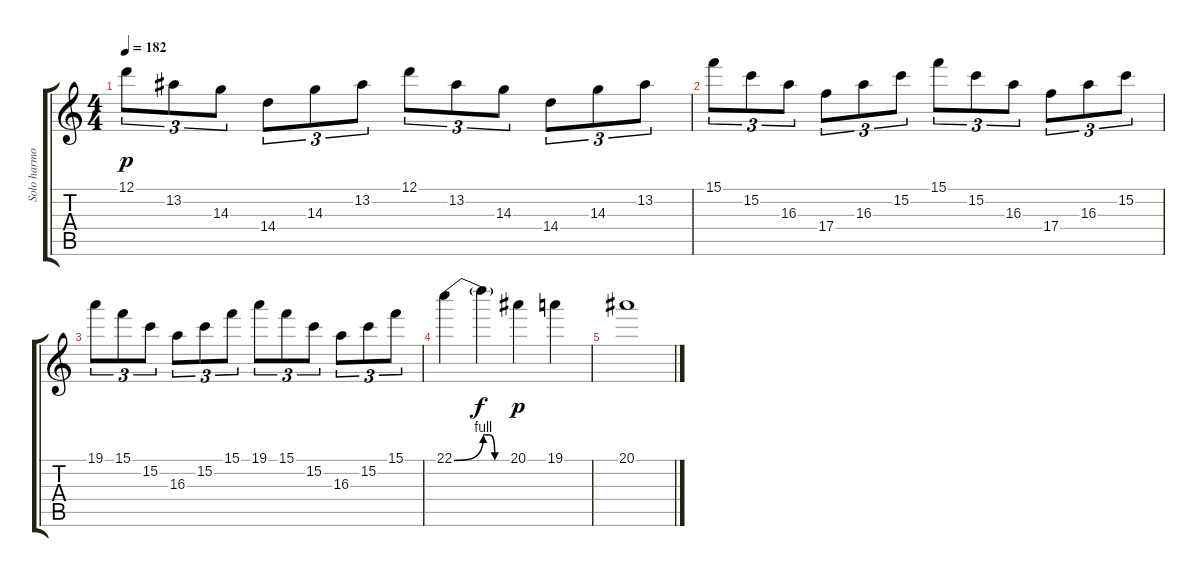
\track ("Solo harmony/Fills" "Solo harmo") {instrument distortionguitar}
\staff {score tabs}
\tuning (D4 A3 F3 C3 G2 C2) {hide}
\ts (4 4)
\tempo 182
\clef g2
\ks c
12.1.8{tu (3 2) dy p} 13.2.8{tu (3 2)} 14.3.8{tu (3 2)} 14.4.8{tu (3 2)} 14.3.8{tu (3 2)} 13.2.8{tu (3 2)} 12.1.8{tu (3 2)} 13.2.8{tu (3 2)} 14.3.8{tu (3 2)} 14.4.8{tu (3 2)} 14.3.8{tu (3 2)} 13.2.8{tu (3 2)} |
15.1.8{tu (3 2)} 15.2.8{tu (3 2)} 16.3.8{tu (3 2)} 17.4.8{tu (3 2)} 16.3.8{tu (3 2)} 15.2.8{tu (3 2)} 15.1.8{tu (3 2)} 15.2.8{tu (3 2)} 16.3.8{tu (3 2)} 17.4.8{tu (3 2)} 16.3.8{tu (3 2)} 15.2.8{tu (3 2)} |
19.1.8{tu (3 2)} 15.1.8{tu (3 2)} 15.2.8{tu (3 2)} 16.3.8{tu (3 2)} 15.2.8{tu (3 2)} 15.1.8{tu (3 2)} 19.1.8{tu (3 2)} 15.1.8{tu (3 2)} 15.2.8{tu (3 2)} 16.3.8{tu (3 2)} 15.2.8{tu (3 2)} 15.1.8{tu (3 2)} |
22.1{be (bend 0 0 60 4)}.4 22.1{be (custom 0 4 15 4 30 0 60 0) t}.4{dy f} 20.1.4{dy p} 19.1.4 |
20.1.1
